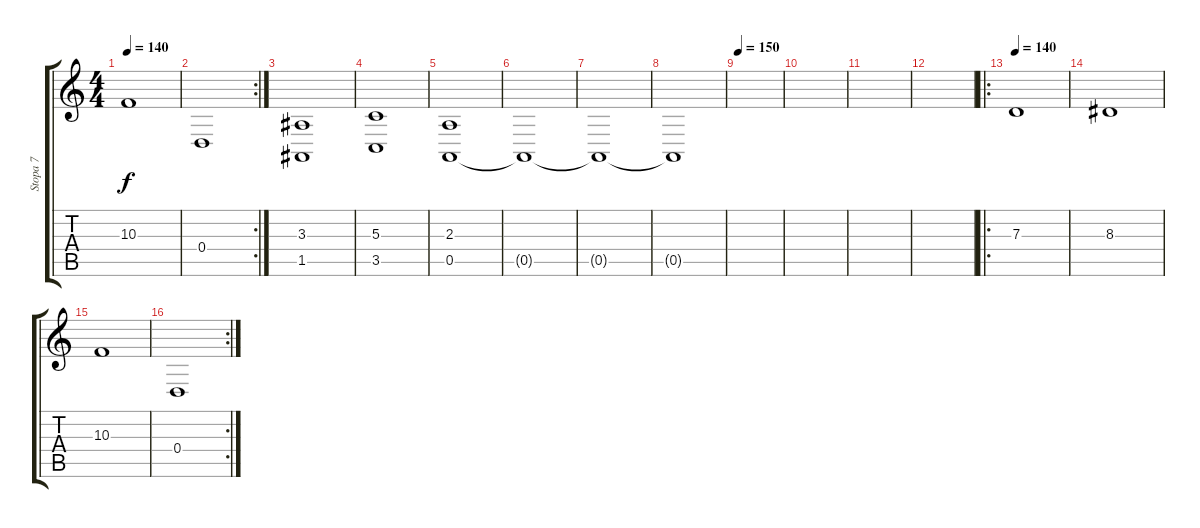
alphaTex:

\track ("Stopa 7" "Stopa 7") {instrument stringensemble1}
\staff {score tabs}
\tuning (E4 B3 G3 D3 A2 E2) {hide}
\ts (4 4)
\tempo 140
\clef g2
\ks c
10.3.1{dy f} |
\rc 2
0.4.1 |
(3.3 1.5).1 |
(5.3 3.5).1 |
(2.3 0.5).1 |
0.5{t}.1 |
0.5{t}.1 |
0.5{t}.1 |
\tempo 150
|
|
|
|
\ro
\tempo 140
7.3.1 |
8.3.1 |
10.3.1 |
\rc 2
0.4.1
